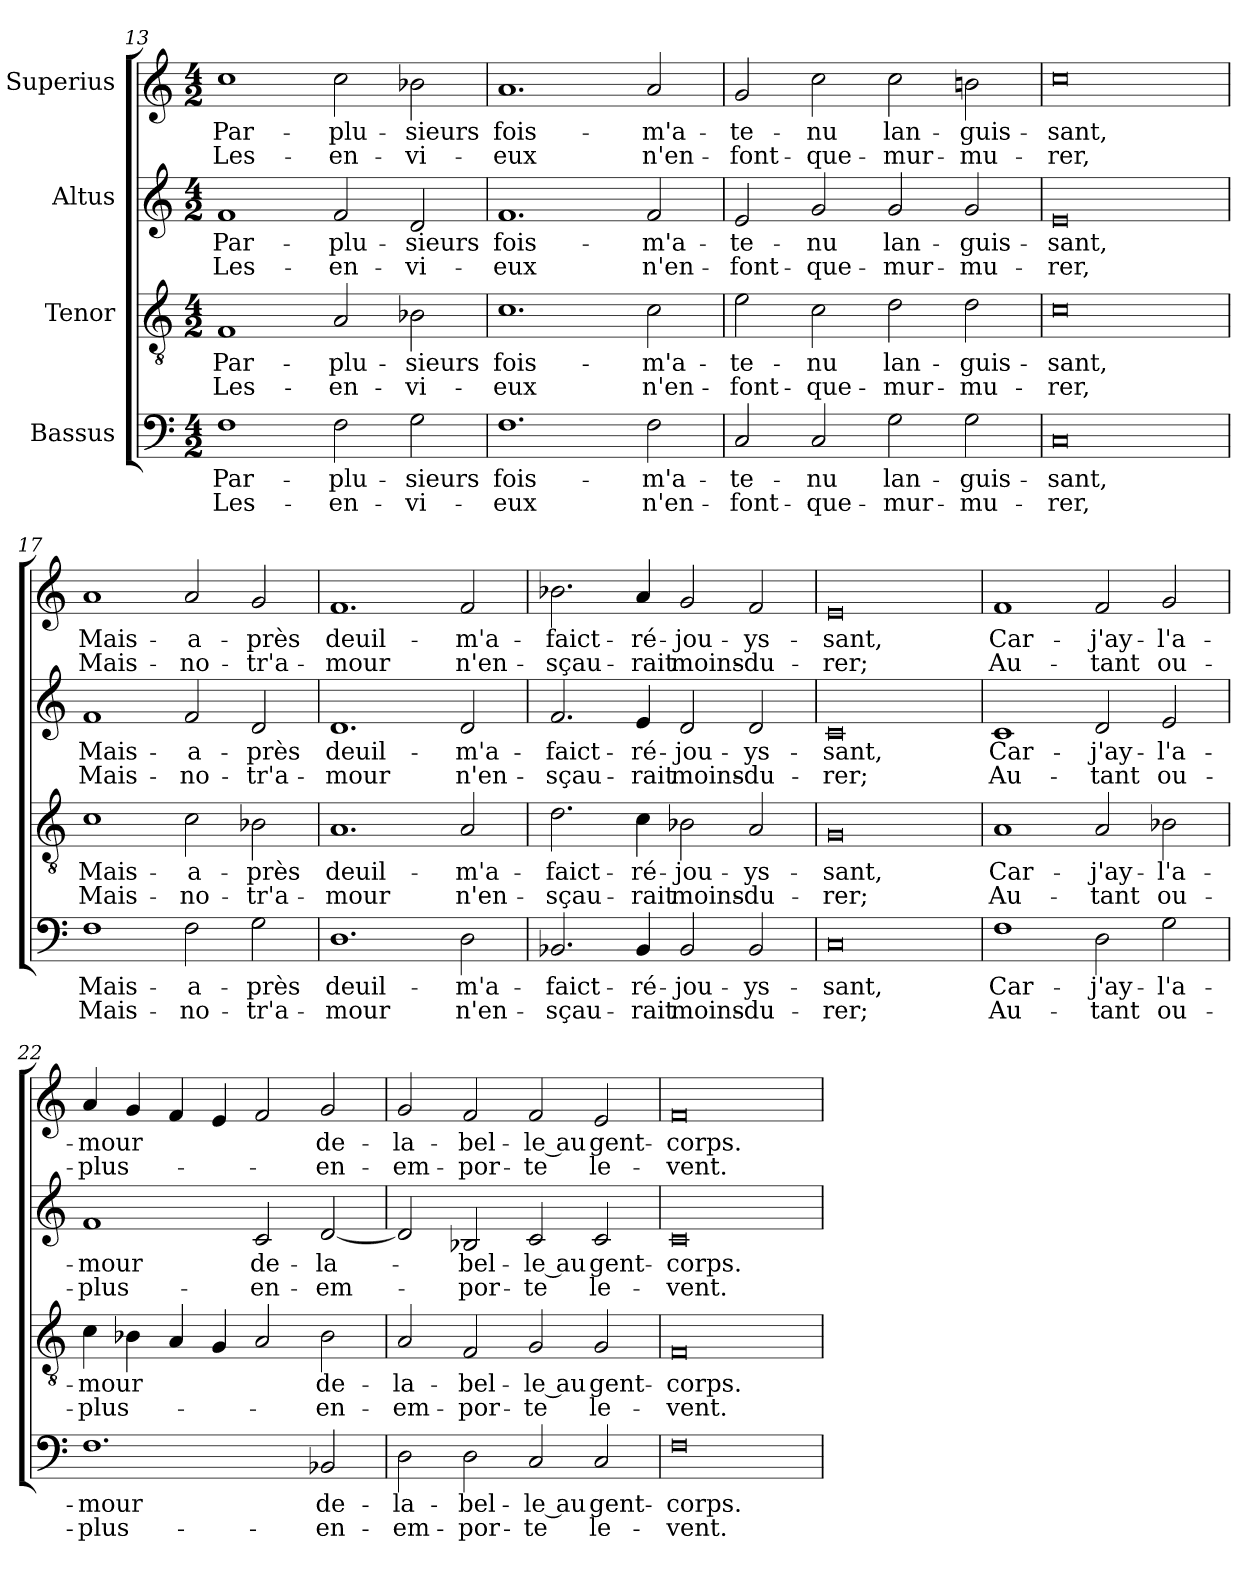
**kern	**text	**text	**kern	**text	**text	**kern	**text	**text	**kern	**text	**text
*part4	*part4	*part4	*part3	*part3	*part3	*part2	*part2	*part2	*part1	*part1	*part1
*staff4	*staff4	*staff4	*staff3	*staff3	*staff3	*staff2	*staff2	*staff2	*staff1	*staff1	*staff1
*I"Bassus	*	*	*I"Tenor	*	*	*I"Altus	*	*	*I"Superius	*	*
*clefF4	*	*	*clefGv2	*	*	*clefG2	*	*	*clefG2	*	*
*k[]	*	*	*k[]	*	*	*k[]	*	*	*k[]	*	*
*M4/2	*	*	*M4/2	*	*	*M4/2	*	*	*M4/2	*	*
=13	=13	=13	=13	=13	=13	=13	=13	=13	=13	=13	=13
1F\	Par-	Les-	1F/	Par-	Les-	1f/	Par-	Les-	1cc\	Par-	Les-
2F\	plu-	en-	2A/	plu-	en-	2f/	plu-	en-	2cc\	plu-	en-
2G\	-sieurs	-vi-	2B-X\	-sieurs	-vi-	2d/	-sieurs	-vi-	2b-X\	-sieurs	-vi-
=14	=14	=14	=14	=14	=14	=14	=14	=14	=14	=14	=14
1.F\	fois-	-eux	1.c\	fois-	-eux	1.f/	fois-	-eux	1.a/	fois-	-eux
2F\	m'a-	n'en-	2c\	m'a-	n'en-	2f/	m'a-	n'en-	2a/	m'a-	n'en-
=15	=15	=15	=15	=15	=15	=15	=15	=15	=15	=15	=15
2C/	te-	font-	2e\	te-	font-	2e/	te-	font-	2g/	te-	font-
2C/	-nu	que-	2c\	-nu	que-	2g/	-nu	que-	2cc\	-nu	que-
2G\	lan-	mur-	2d\	lan-	mur-	2g/	lan-	mur-	2cc\	lan-	mur-
2G\	-guis-	-mu-	2d\	-guis-	-mu-	2g/	-guis-	-mu-	2bn\	-guis-	-mu-
=16	=16	=16	=16	=16	=16	=16	=16	=16	=16	=16	=16
0C/	-sant,	-rer,	0c\	-sant,	-rer,	0e/	-sant,	-rer,	0cc\	-sant,	-rer,
=17	=17	=17	=17	=17	=17	=17	=17	=17	=17	=17	=17
1F\	Mais-	Mais-	1c\	Mais-	Mais-	1f/	Mais-	Mais-	1a/	Mais-	Mais-
2F\	a-	no-	2c\	a-	no-	2f/	a-	no-	2a/	a-	no-
2G\	-près	-tr'a-	2B-X\	-près	-tr'a-	2d/	-près	-tr'a-	2g/	-près	-tr'a-
=18	=18	=18	=18	=18	=18	=18	=18	=18	=18	=18	=18
1.D\	deuil-	-mour	1.A/	deuil-	-mour	1.d/	deuil-	-mour	1.f/	deuil-	-mour
2D\	m'a-	n'en-	2A/	m'a-	n'en-	2d/	m'a-	n'en-	2f/	m'a-	n'en-
=19	=19	=19	=19	=19	=19	=19	=19	=19	=19	=19	=19
2.BB-X/	faict-	sçau-	2.d\	faict-	sçau-	2.f/	faict-	sçau-	2.b-X\	faict-	sçau-
4BB-/	ré-	-rait	4c\	ré-	-rait	4e/	ré-	-rait	4a/	ré-	-rait
2BB-/	-jou-	moins-	2B-X\	-jou-	moins-	2d/	-jou-	moins-	2g/	-jou-	moins-
2BB-/	-ys-	du-	2A/	-ys-	du-	2d/	-ys-	du-	2f/	-ys-	du-
=20	=20	=20	=20	=20	=20	=20	=20	=20	=20	=20	=20
0C/	-sant,	-rer;	0G/	-sant,	-rer;	0c/	-sant,	-rer;	0e/	-sant,	-rer;
=21	=21	=21	=21	=21	=21	=21	=21	=21	=21	=21	=21
1F\	Car-	Au-	1A/	Car-	Au-	1c/	Car-	Au-	1f/	Car-	Au-
2D\	j'ay-	-tant	2A/	j'ay-	-tant	2d/	j'ay-	-tant	2f/	j'ay-	-tant
2G\	l'a-	ou-	2B-X\	l'a-	ou-	2e/	l'a-	ou-	2g/	l'a-	ou-
=22	=22	=22	=22	=22	=22	=22	=22	=22	=22	=22	=22
1.F\	-mour	plus-	4c\	-mour	plus-	1f/	-mour	plus-	4a/	-mour	plus-
.	.	.	4B-X\	.	.	.	.	.	4g/	.	.
.	.	.	4A/	.	.	.	.	.	4f/	.	.
.	.	.	4G/	.	.	.	.	.	4e/	.	.
.	.	.	2A/	.	.	2c/	de-	en-	2f/	.	.
2BB-X/	de-	en-	2B-\	de-	en-	[2d/	la-	em-	2g/	de-	en-
=23	=23	=23	=23	=23	=23	=23	=23	=23	=23	=23	=23
2D\	la-	em-	2A/	la-	em-	2d/]	.	.	2g/	la-	em-
2D\	bel-	-por-	2F/	bel-	-por-	2B-X/	bel-	-por-	2f/	bel-	-por-
2C/	-le au	-te	2G/	-le au	-te	2c/	-le au	-te	2f/	-le au	-te
2C/	gent-	le-	2G/	gent-	le-	2c/	gent-	le-	2e/	gent-	le-
=24	=24	=24	=24	=24	=24	=24	=24	=24	=24	=24	=24
0F\	corps.-	vent.-	0F/	corps.-	vent.-	0c/	corps.-	vent.-	0f/	corps.-	vent.-
=	=	=	=	=	=	=	=	=	=	=	=
*-	*-	*-	*-	*-	*-	*-	*-	*-	*-	*-	*-
